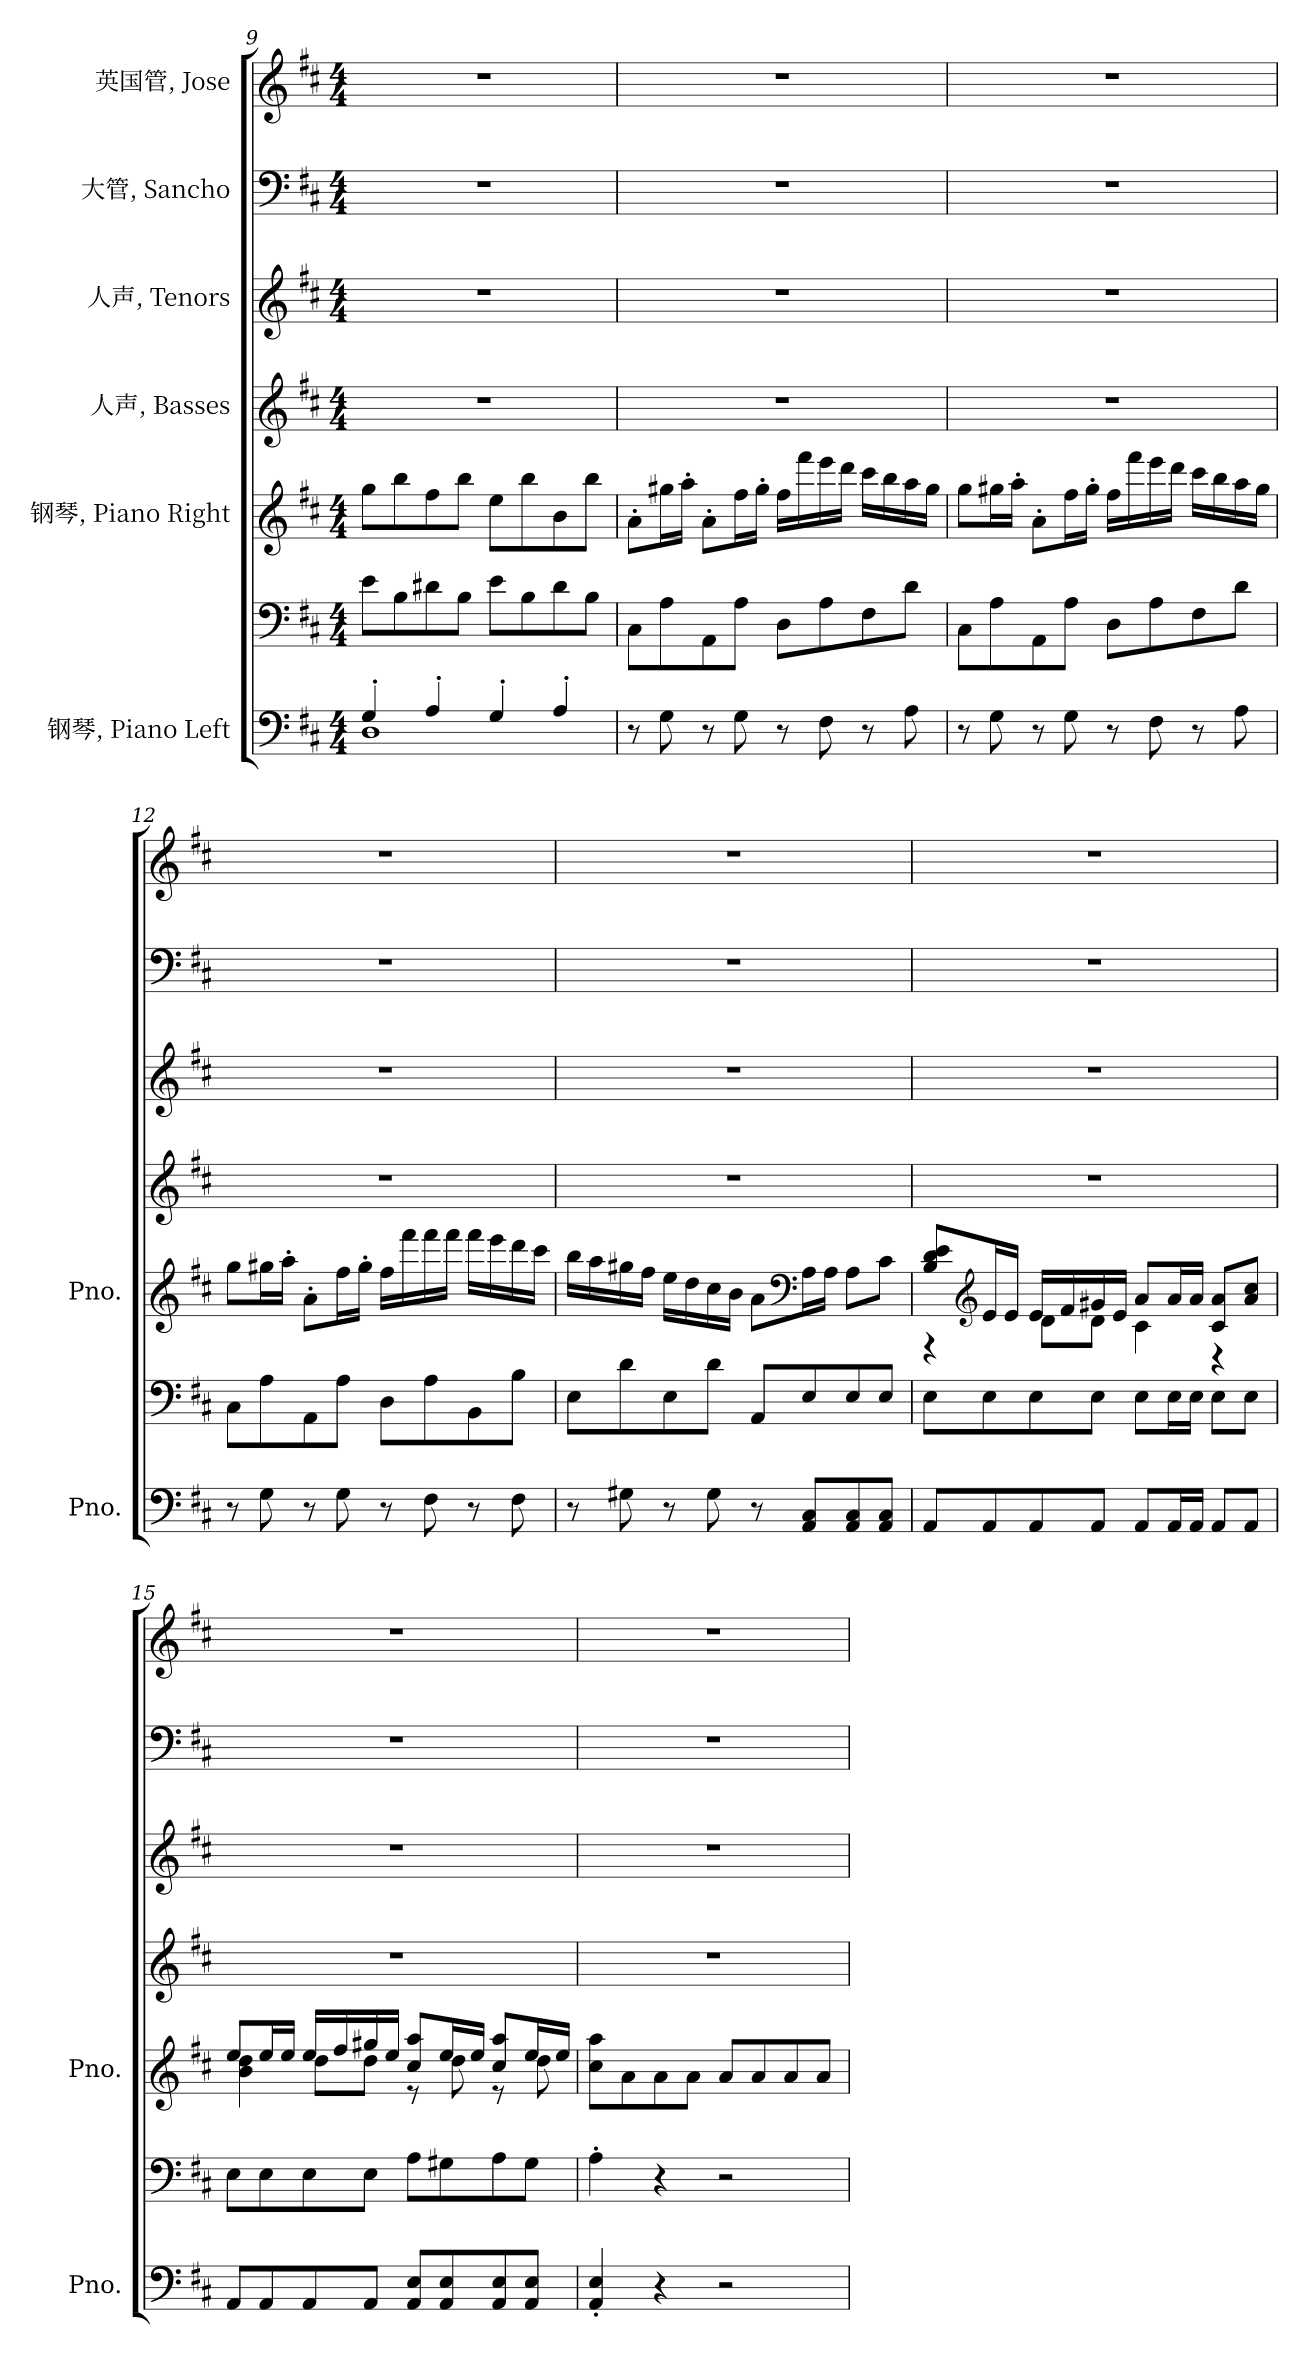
**kern	**kern	**kern	**kern	**kern	**kern	**kern
*part6	*part6	*part5	*part4	*part3	*part2	*part1
*staff7	*staff6	*staff5	*staff4	*staff3	*staff2	*staff1
*I"钢琴, Piano Left	*	*I"钢琴, Piano Right	*I"人声, Basses	*I"人声, Tenors	*I"大管, Sancho	*I"英国管, Jose
*I'Pno.	*	*I'Pno.	*	*	*	*
*clefF4	*clefF4	*clefG2	*clefG2	*clefG2	*clefF4	*clefG2
*	*	*	*	*	*	*ITrd4c7
*k[f#c#]	*k[f#c#]	*k[f#c#]	*k[f#c#]	*k[f#c#]	*k[f#c#]	*k[f#]
*M4/4	*M4/4	*M4/4	*M4/4	*M4/4	*M4/4	*M4/4
=9	=9	=9	=9	=9	=9	=9
*^	*	*	*	*	*	*
4G'/	1D	8e\L	8gg\L	1r	1r	1r	1r
.	.	8B\	8bb\	.	.	.	.
4A'/	.	8d#X\	8ff#\	.	.	.	.
.	.	8B\J	8bb\J	.	.	.	.
4G'/	.	8e\L	8ee\L	.	.	.	.
.	.	8B\	8bb\	.	.	.	.
4A'/	.	8d#\	8b\	.	.	.	.
.	.	8B\J	8bb\J	.	.	.	.
*v	*v	*	*	*	*	*	*
!!LO:PB:g=z
=10	=10	=10	=10	=10	=10	=10
8r	8C#\L	8a'\L	1r	1r	1r	1r
8G\	8A\	16gg#X\L	.	.	.	.
.	.	16aa'\JJ	.	.	.	.
8r	8AA\	8a'\L	.	.	.	.
8G\	8A\J	16ff#\L	.	.	.	.
.	.	16gg#'\JJ	.	.	.	.
8r	8D\L	16ff#\LL	.	.	.	.
.	.	16fff#\	.	.	.	.
8F#\	8A\	16eee\	.	.	.	.
.	.	16ddd\JJ	.	.	.	.
8r	8F#\	16ccc#\LL	.	.	.	.
.	.	16bb\	.	.	.	.
8A\	8d\J	16aa\	.	.	.	.
.	.	16gg#\JJ	.	.	.	.
=11	=11	=11	=11	=11	=11	=11
8r	8C#\L	8gg\L	1r	1r	1r	1r
8G\	8A\	16gg#X\L	.	.	.	.
.	.	16aa'\JJ	.	.	.	.
8r	8AA\	8a'\L	.	.	.	.
8G\	8A\J	16ff#\L	.	.	.	.
.	.	16gg#'\JJ	.	.	.	.
8r	8D\L	16ff#\LL	.	.	.	.
.	.	16fff#\	.	.	.	.
8F#\	8A\	16eee\	.	.	.	.
.	.	16ddd\JJ	.	.	.	.
8r	8F#\	16ccc#\LL	.	.	.	.
.	.	16bb\	.	.	.	.
8A\	8d\J	16aa\	.	.	.	.
.	.	16gg#\JJ	.	.	.	.
!!LO:PB:g=z
=12	=12	=12	=12	=12	=12	=12
8r	8C#\L	8gg\L	1r	1r	1r	1r
8G\	8A\	16gg#X\L	.	.	.	.
.	.	16aa'\JJ	.	.	.	.
8r	8AA\	8a'\L	.	.	.	.
8G\	8A\J	16ff#\L	.	.	.	.
.	.	16gg#'\JJ	.	.	.	.
8r	8D\L	16ff#\LL	.	.	.	.
.	.	16fff#\	.	.	.	.
8F#\	8A\	16fff#\	.	.	.	.
.	.	16fff#\JJ	.	.	.	.
8r	8BB\	16fff#\LL	.	.	.	.
.	.	16eee\	.	.	.	.
8F#\	8B\J	16ddd\	.	.	.	.
.	.	16ccc#\JJ	.	.	.	.
=13	=13	=13	=13	=13	=13	=13
8r	8E\L	16bb\LL	1r	1r	1r	1r
.	.	16aa\	.	.	.	.
8G#X\	8d\	16gg#X\	.	.	.	.
.	.	16ff#\JJ	.	.	.	.
8r	8E\	16ee\LL	.	.	.	.
.	.	16dd\	.	.	.	.
8G#\	8d\J	16cc#\	.	.	.	.
.	.	16b\JJ	.	.	.	.
8r	8AA/L	8a\L	.	.	.	.
*	*	*clefF4	*	*	*	*
8AA/ 8C#/L	8E/	16A\L	.	.	.	.
.	.	16A\JJ	.	.	.	.
8AA/ 8C#/	8E/	8A\L	.	.	.	.
8AA/ 8C#/J	8E/J	8c#\J	.	.	.	.
!!LO:PB:g=z
=14	=14	=14	=14	=14	=14	=14
*	*	*^	*	*	*	*
8AA/L	8E\L	8B/ 8d/ 8e/L	4r	1r	1r	1r	1r
*	*	*clefG2	*	*	*	*	*
8AA/	8E\	16e/L	.	.	.	.	.
.	.	16e/JJ	.	.	.	.	.
8AA/	8E\	16e/LL	8d\L	.	.	.	.
.	.	16f#/	.	.	.	.	.
8AA/J	8E\J	16g#X/	8d\J	.	.	.	.
.	.	16e/JJ	.	.	.	.	.
8AA/L	8E\L	8a/L	4c#\	.	.	.	.
16AA/L	16E\L	16a/L	.	.	.	.	.
16AA/JJ	16E\JJ	16a/JJ	.	.	.	.	.
8AA/L	8E\L	8c#/ 8a/L	4r	.	.	.	.
8AA/J	8E\J	8a/ 8cc#/J	.	.	.	.	.
=15	=15	=15	=15	=15	=15	=15	=15
8AA/L	8E\L	8ee/L	4b\ 4dd\	1r	1r	1r	1r
8AA/	8E\	16ee/L	.	.	.	.	.
.	.	16ee/JJ	.	.	.	.	.
8AA/	8E\	16ee/LL	8dd\L	.	.	.	.
.	.	16ff#/	.	.	.	.	.
8AA/J	8E\J	16gg#X/	8dd\J	.	.	.	.
.	.	16ee/JJ	.	.	.	.	.
8AA/ 8E/L	8A\L	8cc#/ 8aa/L	8r	.	.	.	.
8AA/ 8E/	8G#X\	16ee/L	8dd\	.	.	.	.
.	.	16ee/JJ	.	.	.	.	.
8AA/ 8E/	8A\	8cc#/ 8aa/L	8r	.	.	.	.
8AA/ 8E/J	8G#\J	16ee/L	8dd\	.	.	.	.
.	.	16ee/JJ	.	.	.	.	.
*	*	*v	*v	*	*	*	*
!!LO:PB:g=z
=16	=16	=16	=16	=16	=16	=16
4AA/' 4E/'	4A'\	8cc#\ 8aa\L	1r	1r	1r	1r
.	.	8a\	.	.	.	.
4r	4r	8a\	.	.	.	.
.	.	8a\J	.	.	.	.
2r	2r	8a/L	.	.	.	.
.	.	8a/	.	.	.	.
.	.	8a/	.	.	.	.
.	.	8a/J	.	.	.	.
=	=	=	=	=	=	=
*-	*-	*-	*-	*-	*-	*-
